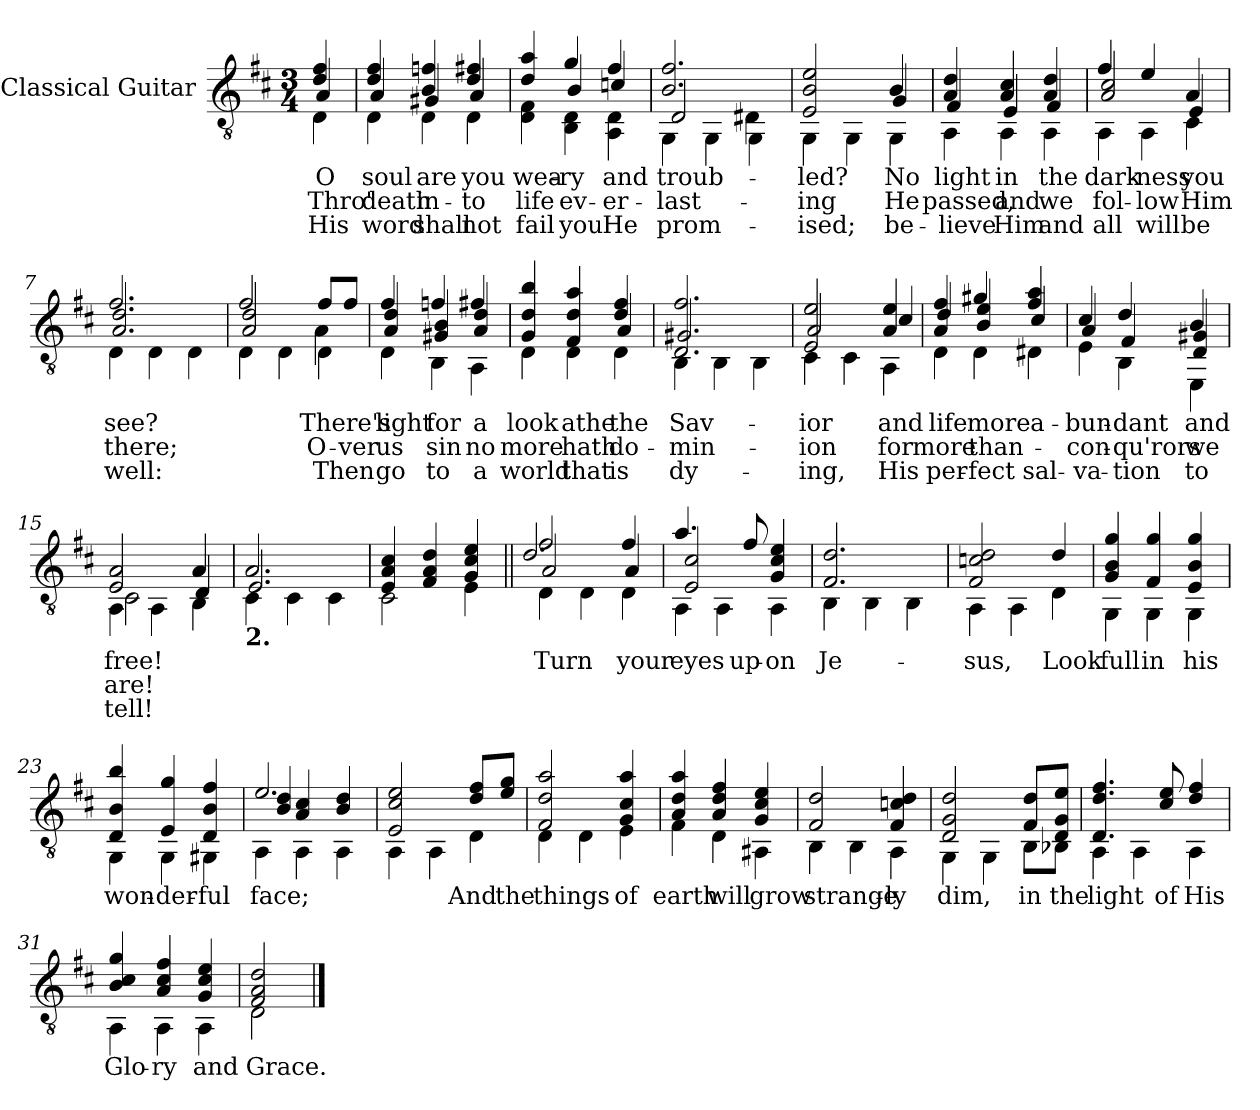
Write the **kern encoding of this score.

**kern	**text	**text	**text
*part1	*part1	*part1	*part1
*staff1	*staff1	*staff1	*staff1
*I"Classical Guitar	*	*	*
*I'Ac Gtr	*	*	*
*clefGv2	*	*	*
*k[f#c#]	*	*	*
*M3/4	*	*	*
=	=	=	=
!LO:TX:b:i:t=Verse	!	!	!
!	!	!LO:LY:b	!LO:LY:b
*^	*	*	*
!	!	!LO:LY:b	!	!
*	*^	*	*	*
4d/ 4f#/	4D\	4A/	O	Thro'	His
=1	=1	=1	=1	=1	=1
!	!	!	!	!LO:LY:b	!LO:LY:b
!	!	!	!LO:LY:b	!	!
4d/ 4f#/	4D\	4A/	soul	death	word
!	!	!	!	!LO:LY:b	!LO:LY:b
!	!	!	!LO:LY:b	!	!
4B/ 4fn/	4D\	4G#X/	are	in-	shall
!	!	!	!	!LO:LY:b	!LO:LY:b
!	!	!	!LO:LY:b	!	!
4d/ 4f#X/	4D\	4A/	you	-to	not
=2	=2	=2	=2	=2	=2
!	!	!	!	!LO:LY:b	!LO:LY:b
!	!	!	!LO:LY:b	!	!
4d/ 4a/	4D\ 4F#\	4ryy	wea-	life	fail
!	!	!	!	!LO:LY:b	!LO:LY:b
!	!	!	!LO:LY:b	!	!
4g/	4BB\ 4D\	4B/	-ry	ev-	you
!	!	!	!	!LO:LY:b	!LO:LY:b
!	!	!	!LO:LY:b	!	!
4f#/	4AA\ 4D\	4cn/	and	-er-	He
=3	=3	=3	=3	=3	=3
!	!	!	!	!LO:LY:b	!LO:LY:b
!	!	!	!LO:LY:b	!	!
2.B/ 2.f#/	4GG\	2D/	troub-	-last-	prom-
.	4GG\	.	.	.	.
.	4GG\	4D#X\	.	.	.
=4	=4	=4	=4	=4	=4
!	!	!	!	!LO:LY:b	!LO:LY:b
!	!	!	!LO:LY:b	!	!
2E/ 2B/ 2e/	4GG\	2ryy	-led?	-ing	-ised;
.	4GG\	.	.	.	.
!	!	!	!	!LO:LY:b	!LO:LY:b
!	!	!	!LO:LY:b	!	!
4B/	4GG\	4G/	No	He	be-
=5	=5	=5	=5	=5	=5
!	!	!	!	!LO:LY:b	!LO:LY:b
!	!	!	!LO:LY:b	!	!
4A/ 4d/	4AA\	4F#/	light	passed,	-lieve
!	!	!	!	!LO:LY:b	!LO:LY:b
!	!	!	!LO:LY:b	!	!
4A/ 4c#/	4AA\	4E/	in	and	Him
!	!	!	!	!LO:LY:b	!LO:LY:b
!	!	!	!LO:LY:b	!	!
4A/ 4d/	4AA\	4F#/	the	we	and
!!LO:LB:g=z	!!	!!
=6	=6	=6	=6	=6	=6
!	!	!	!	!LO:LY:b	!LO:LY:b
!	!	!	!LO:LY:b	!	!
4f#/	4AA\	2A/ 2c#/	dark-	fol-	all
!	!	!	!	!LO:LY:b	!LO:LY:b
!	!	!	!LO:LY:b	!	!
4e/	4AA\	.	-ness	-low	will
!	!	!	!	!LO:LY:b	!LO:LY:b
!	!	!	!LO:LY:b	!	!
4A/	4C#\	4E/	you	Him	be
=7	=7	=7	=7	=7	=7
!	!	!	!	!LO:LY:b	!LO:LY:b
!	!	!	!LO:LY:b	!	!
2.f#/	4D\	2.A/ 2.d/	see?	there;	well:
.	4D\	.	.	.	.
.	4D\	.	.	.	.
=8	=8	=8	=8	=8	=8
2f#/	4D\	2A/ 2d/	.	.	.
.	4D\	.	.	.	.
!	!	!	!	!LO:LY:b	!LO:LY:b
!	!	!	!LO:LY:b	!	!
8f#/L	4D\	4A\	There's	O-	Then
!	!	!	!	!LO:LY:b	!
8f#/J	.	.	.	-ver	.
=9	=9	=9	=9	=9	=9
!	!	!	!	!LO:LY:b	!LO:LY:b
!	!	!	!LO:LY:b	!	!
4f#/	4D\	4A/ 4d/	light	us	go
!	!	!	!	!LO:LY:b	!LO:LY:b
!	!	!	!LO:LY:b	!	!
4fn/	4BB\	4G#X/ 4B/	for	sin	to
!	!	!	!	!LO:LY:b	!LO:LY:b
!	!	!	!LO:LY:b	!	!
4f#X/	4AA\	4A/ 4d/	a	no	a
=10	=10	=10	=10	=10	=10
!	!	!	!	!LO:LY:b	!LO:LY:b
!	!	!	!LO:LY:b	!	!
4G/ 4d/ 4b/	4D\	2ryy	look	more	world
!	!	!	!	!LO:LY:b	!LO:LY:b
!	!	!	!LO:LY:b	!	!
4F#/ 4d/ 4a/	4D\	.	athe	hath	that
!	!	!	!	!LO:LY:b	!LO:LY:b
!	!	!	!LO:LY:b	!	!
4d/ 4f#/	4D\	4A/	the	do-	is
=11	=11	=11	=11	=11	=11
!	!	!	!	!LO:LY:b	!LO:LY:b
!	!	!	!LO:LY:b	!	!
2.D/ 2.f#/	4BB\	2.G#X/	Sav-	-min-	dy-
.	4BB\	.	.	.	.
.	4BB\	.	.	.	.
!!LO:LB:g=z	!!	!!
=12	=12	=12	=12	=12	=12
!	!	!	!	!LO:LY:b	!LO:LY:b
!	!	!	!LO:LY:b	!	!
2E/ 2e/	4C#\	2A/	-ior	-ion	-ing,
.	4C#\	.	.	.	.
!	!	!	!	!LO:LY:b	!LO:LY:b
!	!	!	!LO:LY:b	!	!
4A/ 4e/	4AA\	4c#/	and	for	His
=13	=13	=13	=13	=13	=13
!	!	!	!	!LO:LY:b	!LO:LY:b
!	!	!	!LO:LY:b	!	!
4A/ 4f#/	4D\	4d/	life	more	per-
!	!	!	!	!LO:LY:b	!LO:LY:b
!	!	!	!LO:LY:b	!	!
4g#X/	4D\	4B/ 4e/	more	than-	-fect
!	!	!	!	!	!LO:LY:b
!	!	!	!LO:LY:b	!	!
4f#/ 4a/	4D#X\	4c#/	a-	.	sal-
=14	=14	=14	=14	=14	=14
!	!	!	!	!LO:LY:b	!LO:LY:b
!	!	!	!LO:LY:b	!	!
4c#/	4E\	4A/	-bun-	-con-	-va-
!	!	!	!	!LO:LY:b	!LO:LY:b
!	!	!	!LO:LY:b	!	!
4d/	4BB\	4F#/	-dant	-qu'rors	-tion
!	!	!	!	!LO:LY:b	!LO:LY:b
!	!	!	!LO:LY:b	!	!
4B/	4EE\	4D/ 4G#X/	and	we	to
=15	=15	=15	=15	=15	=15
!	!	!	!	!LO:LY:b	!LO:LY:b
!	!	!	!LO:LY:b	!	!
2E/ 2A/	4AA\	2C#\	free!	are!	tell!
.	4AA\	.	.	.	.
4A/	4BB\	4D/	.	.	.
=16	=16	=16	=16	=16	=16
!LO:TX:b:B:t=2.	!	!	!	!	!
2.A/	4C#\	2.E/	.	.	.
.	4C#\	.	.	.	.
.	4C#\	.	.	.	.
*	*v	*v	*	*	*
=17	=17	=17	=17	=17
4E/ 4A/ 4c#/	2C#\	.	.	.
4F#/ 4A/ 4d/	.	.	.	.
4G/ 4c#/ 4e/	4E\	.	.	.
=18||	=18||	=18||	=18||	=18||
!	!	!LO:LY:b	!	!
*^	*^	*	*	*
2f#/	4D\	2A/	2.d/	Turn	.	.
.	4D\	.	.	.	.	.
!	!	!	!	!LO:LY:b	!	!
4f#/	4D\	4A/	.	your	.	.
*	*	*v	*v	*	*	*
!!LO:LB:g=z
=19	=19	=19	=19	=19	=19
!	!	!	!LO:LY:b	!	!
4.a/	4AA\	2E/ 2c#/	eyes	.	.
.	4AA\	.	.	.	.
!	!	!	!LO:LY:b	!	!
8f#/	.	.	up-	.	.
!	!	!	!LO:LY:b	!	!
4G/ 4c#/ 4e/	4AA\	4ryy	-on	.	.
=20	=20	=20	=20	=20	=20
!	!	!	!LO:LY:b	!	!
*	*v	*v	*	*	*
2.F#/ 2.d/	4BB\	Je-	.	.
.	4BB\	.	.	.
.	4BB\	.	.	.
=21	=21	=21	=21	=21
!	!	!LO:LY:b	!	!
2F#/ 2cn/ 2d/	4AA\	-sus,	.	.
.	4AA\	.	.	.
!	!	!LO:LY:b	!	!
4d/	4D\	Look	.	.
=22	=22	=22	=22	=22
!	!	!LO:LY:b	!	!
4G/ 4B/ 4g/	4GG\	full	.	.
!	!	!LO:LY:b	!	!
4F#/ 4g/	4GG\	in	.	.
!	!	!LO:LY:b	!	!
4E/ 4B/ 4g/	4GG\	his	.	.
=23	=23	=23	=23	=23
!	!	!LO:LY:b	!	!
4D/ 4B/ 4b/	4GG\	won-	.	.
!	!	!LO:LY:b	!	!
4E/ 4g/	4GG\	-der-	.	.
!	!	!LO:LY:b	!	!
4D/ 4B/ 4f#/	4GG#X\	-ful	.	.
=24	=24	=24	=24	=24
!	!	!LO:LY:b	!	!
*	*^	*	*	*
2.e/	4AA\	4B/ 4d/	face;	.	.
.	4AA\	4A/ 4c#/	.	.	.
.	4AA\	4B/ 4d/	.	.	.
*	*v	*v	*	*	*
=25	=25	=25	=25	=25
2E/ 2c#/ 2e/	4AA\	.	.	.
.	4AA\	.	.	.
!	!	!LO:LY:b	!	!
8d/ 8f#/L	4D\	And	.	.
!	!	!LO:LY:b	!	!
8e/ 8g/J	.	the	.	.
!!LO:LB:g=z	!!
=26	=26	=26	=26	=26
!	!	!LO:LY:b	!	!
2F#/ 2d/ 2a/	4D\	things	.	.
.	4D\	.	.	.
!	!	!LO:LY:b	!	!
4G/ 4c#/ 4a/	4E\	of	.	.
=27	=27	=27	=27	=27
!	!	!LO:LY:b	!	!
4A/ 4d/ 4a/	4F#\	earth	.	.
!	!	!LO:LY:b	!	!
4A/ 4d/ 4f#/	4D\	will	.	.
!	!	!LO:LY:b	!	!
4G/ 4c#/ 4e/	4AA#X\	grow	.	.
=28	=28	=28	=28	=28
!	!	!LO:LY:b	!	!
2F#/ 2d/	4BB\	strange-	.	.
.	4BB\	.	.	.
!	!	!LO:LY:b	!	!
4F#/ 4cn/ 4d/	4AA\	-ly	.	.
=29	=29	=29	=29	=29
!	!	!LO:LY:b	!	!
2D/ 2G/ 2d/	4GG\	dim,	.	.
.	4GG\	.	.	.
!	!	!LO:LY:b	!	!
8F#/ 8d/L	8BB\L	in	.	.
!	!	!LO:LY:b	!	!
8D/ 8G/ 8e/J	8BB-X\J	the	.	.
=30	=30	=30	=30	=30
!	!	!LO:LY:b	!	!
4.D/ 4.d/ 4.f#/	4AA\	light	.	.
.	4AA\	.	.	.
!	!	!LO:LY:b	!	!
8c#/ 8e/	.	of	.	.
!	!	!LO:LY:b	!	!
4d/ 4f#/	4AA\	His	.	.
=31	=31	=31	=31	=31
!	!	!LO:LY:b	!	!
4B/ 4c#/ 4g/	4AA\	Glo-	.	.
!	!	!LO:LY:b	!	!
4A/ 4c#/ 4f#/	4AA\	-ry	.	.
!	!	!LO:LY:b	!	!
4G/ 4c#/ 4e/	4AA\	and	.	.
!!LO:LB:g=z	!!
=32	=32	=32	=32	=32
!	!	!LO:LY:b	!	!
2F#/ 2A/ 2d/	2D\	Grace.	.	.
*v	*v	*	*	*
==	==	==	==
*-	*-	*-	*-
